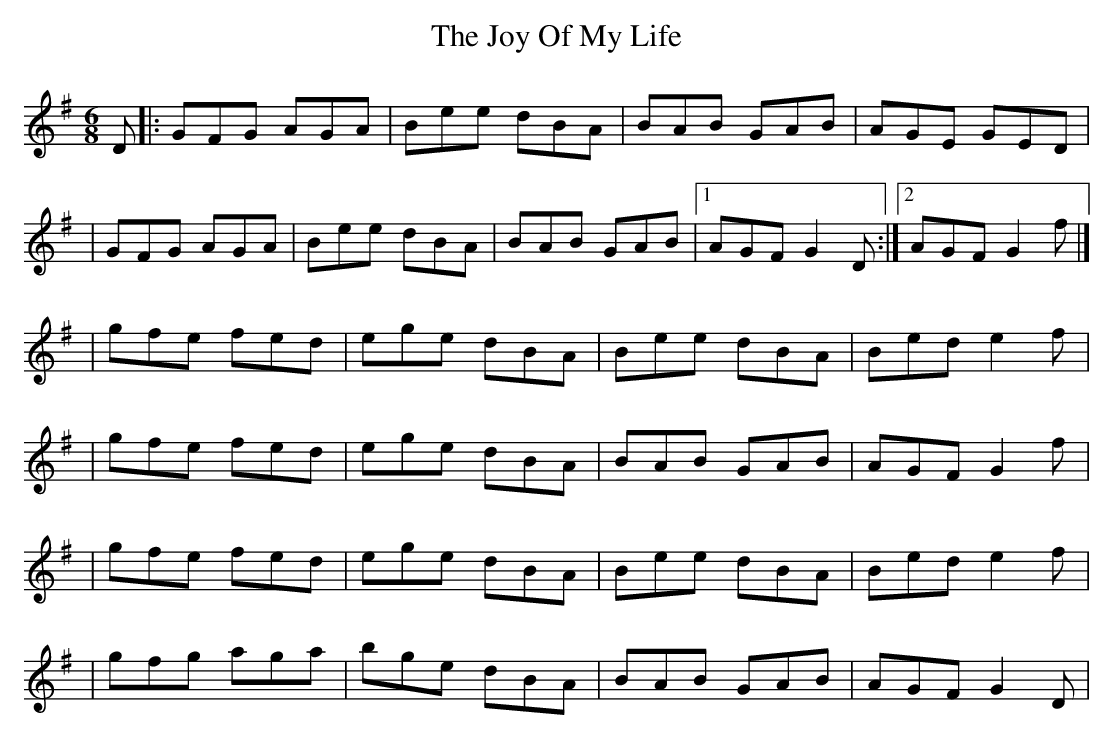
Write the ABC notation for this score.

X:1
T:The Joy Of My Life
M:6/8
L:1/8
K:G
D|:GFG AGA|Bee dBA|BAB GAB|AGE GED|
|GFG AGA|Bee dBA|BAB GAB|1 AGF G2D:|2 AGF G2f|]
|gfe fed|ege dBA|Bee dBA|Bed e2f|
|gfe fed|ege dBA|BAB GAB|AGF G2f|
|gfe fed|ege dBA|Bee dBA|Bed e2f|
|gfg aga|bge dBA|BAB GAB|AGF G2D|
